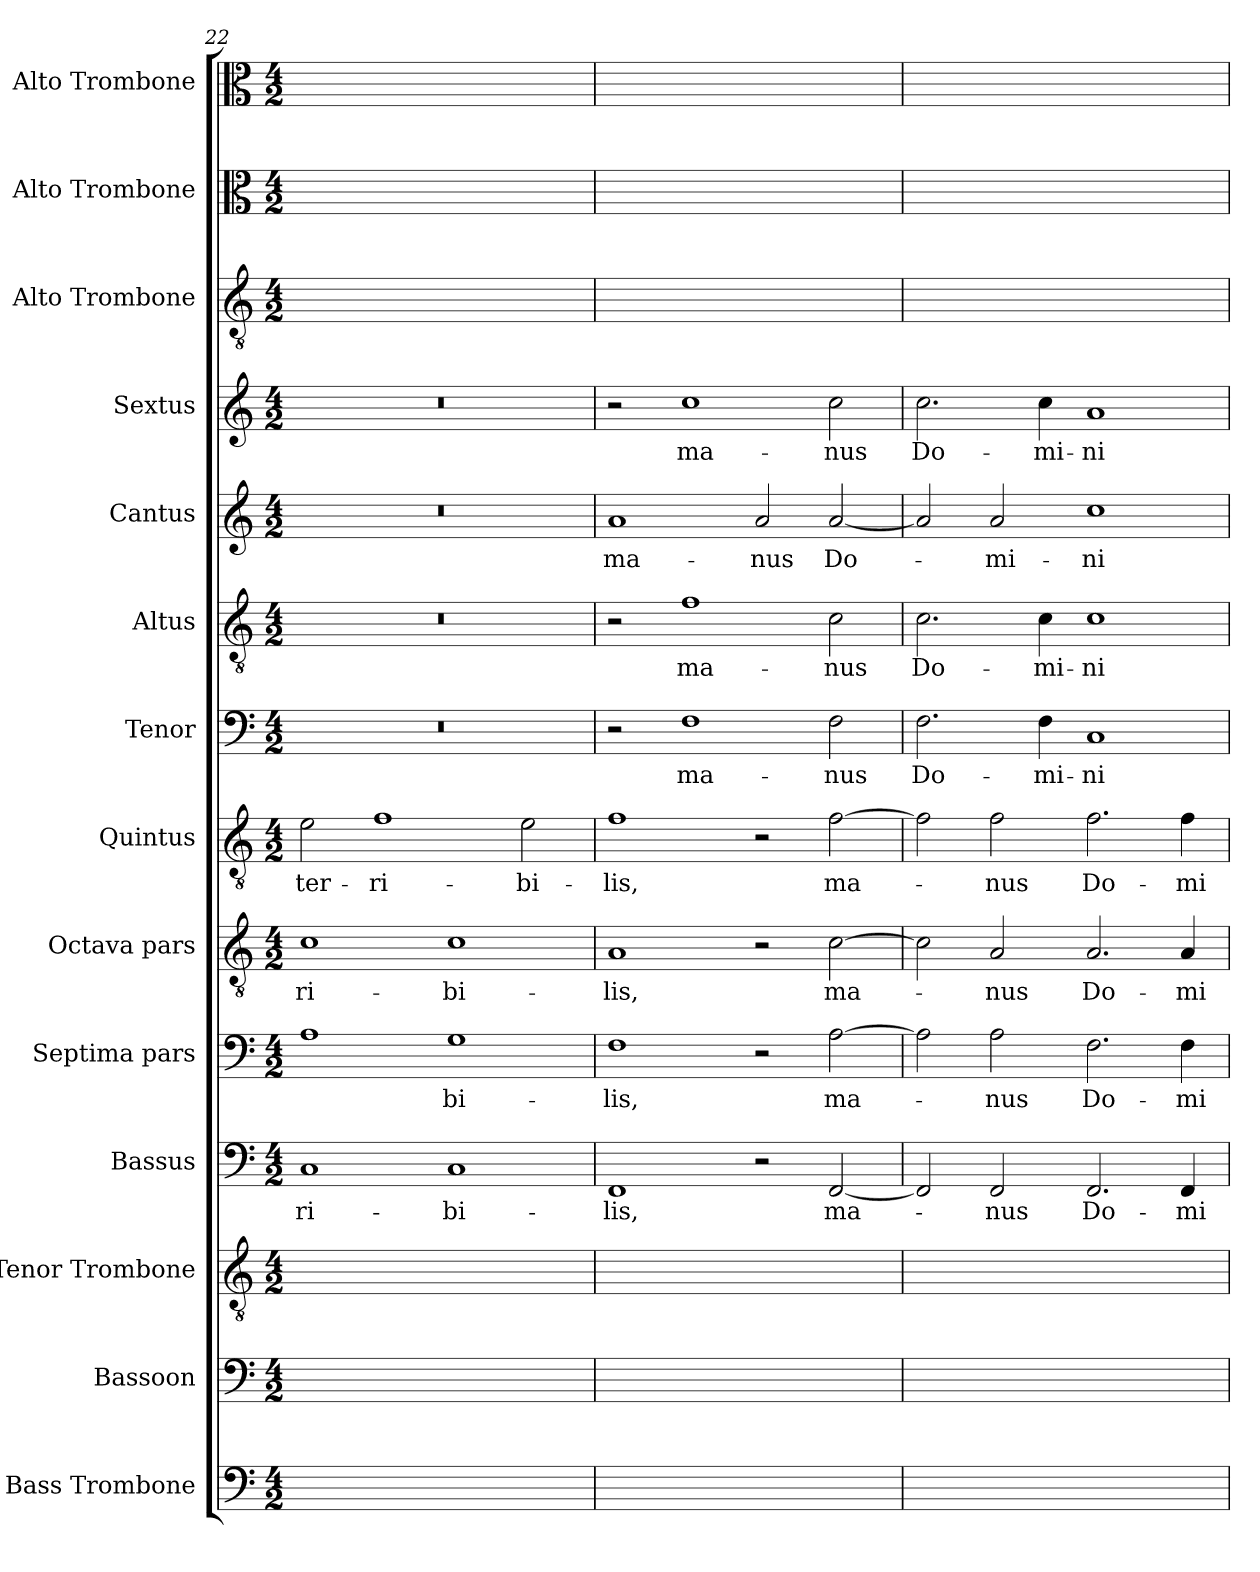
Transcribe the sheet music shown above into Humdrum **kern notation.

**kern	**text	**kern	**text	**kern	**text	**kern	**text	**kern	**text	**kern	**text	**kern	**text	**kern	**text	**kern	**text	**kern	**text	**kern	**text	**kern	**text	**kern	**text	**kern	**text
*part14	*part14	*part13	*part13	*part12	*part12	*part11	*part11	*part10	*part10	*part9	*part9	*part8	*part8	*part7	*part7	*part6	*part6	*part5	*part5	*part4	*part4	*part3	*part3	*part2	*part2	*part1	*part1
*staff14	*staff14	*staff13	*staff13	*staff12	*staff12	*staff11	*staff11	*staff10	*staff10	*staff9	*staff9	*staff8	*staff8	*staff7	*staff7	*staff6	*staff6	*staff5	*staff5	*staff4	*staff4	*staff3	*staff3	*staff2	*staff2	*staff1	*staff1
*I"Bass Trombone	*	*I"Bassoon	*	*I"Tenor Trombone	*	*I"Bassus	*	*I"Septima pars	*	*I"Octava pars	*	*I"Quintus	*	*I"Tenor	*	*I"Altus	*	*I"Cantus	*	*I"Sextus	*	*I"Alto Trombone	*	*I"Alto Trombone	*	*I"Alto Trombone	*
*I'B. Tbn.	*	*I'Bsn.	*	*I'Tbn.	*	*I'B.	*	*	*	*	*	*	*	*I'T.	*	*I'A.	*	*I'C.	*	*	*	*I'A. Tbn.	*	*I'A. Tbn.	*	*I'A. Tbn.	*
*clefF4	*	*clefF4	*	*clefGv2	*	*clefF4	*	*clefF4	*	*clefGv2	*	*clefGv2	*	*clefF4	*	*clefGv2	*	*clefG2	*	*clefG2	*	*clefGv2	*	*clefC3	*	*clefC3	*
*	*	*	*	*	*	*	*	*	*	*ITrd7c12	*	*ITrd7c12	*	*	*	*ITrd7c12	*	*	*	*	*	*	*	*	*	*	*
*k[]	*	*k[]	*	*k[]	*	*k[]	*	*k[]	*	*k[]	*	*k[]	*	*k[]	*	*k[]	*	*k[]	*	*k[]	*	*k[]	*	*k[]	*	*k[]	*
*a:	*	*a:	*	*a:	*	*a:	*	*a:	*	*a:	*	*a:	*	*a:	*	*a:	*	*a:	*	*a:	*	*a:	*	*a:	*	*a:	*
*M4/2	*	*M4/2	*	*M4/2	*	*M4/2	*	*M4/2	*	*M4/2	*	*M4/2	*	*M4/2	*	*M4/2	*	*M4/2	*	*M4/2	*	*M4/2	*	*M4/2	*	*M4/2	*
=22	=22	=22	=22	=22	=22	=22	=22	=22	=22	=22	=22	=22	=22	=22	=22	=22	=22	=22	=22	=22	=22	=22	=22	=22	=22	=22	=22
!	!	!	!	!	!	!	!LO:LY:b	!	!	!	!LO:LY:b	!	!LO:LY:b	!LO:N:vis=1	!	!LO:N:vis=1	!	!LO:N:vis=1	!	!LO:N:vis=1	!	!	!	!	!	!	!
1Cyy	-ri-	1Ayy	.	1Cyy	-ri-	1C	-ri-	1A	.	1C	-ri-	2E\	ter-	0r	.	0r	.	0r	.	0r	.	0ryy	.	0ryy	.	0ryy	.
!	!	!	!	!	!	!	!	!	!	!	!	!	!LO:LY:b	!	!	!	!	!	!	!	!	!	!	!	!	!	!
.	.	.	.	.	.	.	.	.	.	.	.	1F	-ri-	.	.	.	.	.	.	.	.	.	.	.	.	.	.
!	!	!	!	!	!	!	!LO:LY:b	!	!LO:LY:b	!	!LO:LY:b	!	!	!	!	!	!	!	!	!	!	!	!	!	!	!	!
1Cyy	-bi-	1Gyy	-bi-	1Cyy	-bi-	1C	-bi-	1G	-bi-	1C	-bi-	.	.	.	.	.	.	.	.	.	.	.	.	.	.	.	.
!	!	!	!	!	!	!	!	!	!	!	!	!	!LO:LY:b	!	!	!	!	!	!	!	!	!	!	!	!	!	!
.	.	.	.	.	.	.	.	.	.	.	.	2E\	-bi-	.	.	.	.	.	.	.	.	.	.	.	.	.	.
=23	=23	=23	=23	=23	=23	=23	=23	=23	=23	=23	=23	=23	=23	=23	=23	=23	=23	=23	=23	=23	=23	=23	=23	=23	=23	=23	=23
!	!	!	!	!	!	!	!LO:LY:b	!	!LO:LY:b	!	!LO:LY:b	!	!LO:LY:b	!	!	!	!	!	!LO:LY:b	!	!	!	!	!	!	!	!
1FFyy	-lis,	1Fyy	-lis,	1AAyy	-lis,	1FF	-lis,	1F	-lis,	1AA	-lis,	1F	-lis,	2r	.	2r	.	1a	ma-	2r	.	2ryy	.	1ayy	ma-	2ryy	.
!	!	!	!	!	!	!	!	!	!	!	!	!	!	!	!LO:LY:b	!	!LO:LY:b	!	!	!	!LO:LY:b	!	!	!	!	!	!
.	.	.	.	.	.	.	.	.	.	.	.	.	.	1F	ma-	1F	ma-	.	.	1cc	ma-	1Fyy	ma-	.	.	1ccyy	ma-
!	!	!	!	!	!	!	!	!	!	!	!	!	!	!	!	!	!	!	!LO:LY:b	!	!	!	!	!	!	!	!
2ryy	.	2ryy	.	2ryy	.	2r	.	2r	.	2r	.	2r	.	.	.	.	.	2a/	-nus	.	.	.	.	2a\yy	-nus	.	.
!	!	!	!	!	!	!	!LO:LY:b	!	!LO:LY:b	!	!LO:LY:b	!	!LO:LY:b	!	!LO:LY:b	!	!LO:LY:b	!	!LO:LY:b	!	!LO:LY:b	!	!	!	!	!	!
[<2FF/yy	ma-	[>2A\yy	ma-	[<2C/yy	ma-	[<2FF/	ma-	[>2A\	ma-	[>2C\	ma-	[>2F\	ma-	2F\	-nus	2C\	-nus	[<2a/	Do-	2cc\	-nus	2C/yy	-nus	[>2a\yy	Do-	2cc\yy	-nus
=24	=24	=24	=24	=24	=24	=24	=24	=24	=24	=24	=24	=24	=24	=24	=24	=24	=24	=24	=24	=24	=24	=24	=24	=24	=24	=24	=24
!	!	!	!	!	!	!	!	!	!	!	!	!	!	!	!LO:LY:b	!	!LO:LY:b	!	!	!	!LO:LY:b	!	!	!	!	!	!
2FF/yy]	.	2A\yy]	.	2C/yy]	.	2FF/]	.	2A\]	.	2C\]	.	2F\]	.	2.F\	Do-	2.C\	Do-	2a/]	.	2.cc\	Do-	2.C/yy	Do-	2a\yy]	.	2.cc\yy	Do-
!	!	!	!	!	!	!	!LO:LY:b	!	!LO:LY:b	!	!LO:LY:b	!	!LO:LY:b	!	!	!	!	!	!LO:LY:b	!	!	!	!	!	!	!	!
2FF/yy	-nus	2A\yy	-nus	2AA/yy	-nus	2FF/	-nus	2A\	-nus	2AA/	-nus	2F\	-nus	.	.	.	.	2a/	-mi-	.	.	.	.	2a\yy	-mi-	.	.
!	!	!	!	!	!	!	!	!	!	!	!	!	!	!	!LO:LY:b	!	!LO:LY:b	!	!	!	!LO:LY:b	!	!	!	!	!	!
.	.	.	.	.	.	.	.	.	.	.	.	.	.	4F\	-mi-	4C\	-mi-	.	.	4cc\	-mi-	4C/yy	-mi-	.	.	4cc\yy	-mi-
!	!	!	!	!	!	!	!LO:LY:b	!	!LO:LY:b	!	!LO:LY:b	!	!LO:LY:b	!	!LO:LY:b	!	!LO:LY:b	!	!LO:LY:b	!	!LO:LY:b	!	!	!	!	!	!
2.FF/yy	Do-	2.F\yy	Do-	2.AA/yy	Do-	2.FF/	Do-	2.F\	Do-	2.AA/	Do-	2.F\	Do-	1C	-ni	1C	-ni	1cc	-ni	1a	-ni	1Cyy	-ni	1ccyy	-ni	1ayy	-ni
!	!	!	!	!	!	!	!LO:LY:b	!	!LO:LY:b	!	!LO:LY:b	!	!LO:LY:b	!	!	!	!	!	!	!	!	!	!	!	!	!	!
4FF/yy	-mi-	4F\yy	-mi-	4AA/yy	-mi-	4FF/	-mi-	4F\	-mi-	4AA/	-mi-	4F\	-mi-	.	.	.	.	.	.	.	.	.	.	.	.	.	.
=	=	=	=	=	=	=	=	=	=	=	=	=	=	=	=	=	=	=	=	=	=	=	=	=	=	=	=
*-	*-	*-	*-	*-	*-	*-	*-	*-	*-	*-	*-	*-	*-	*-	*-	*-	*-	*-	*-	*-	*-	*-	*-	*-	*-	*-	*-
